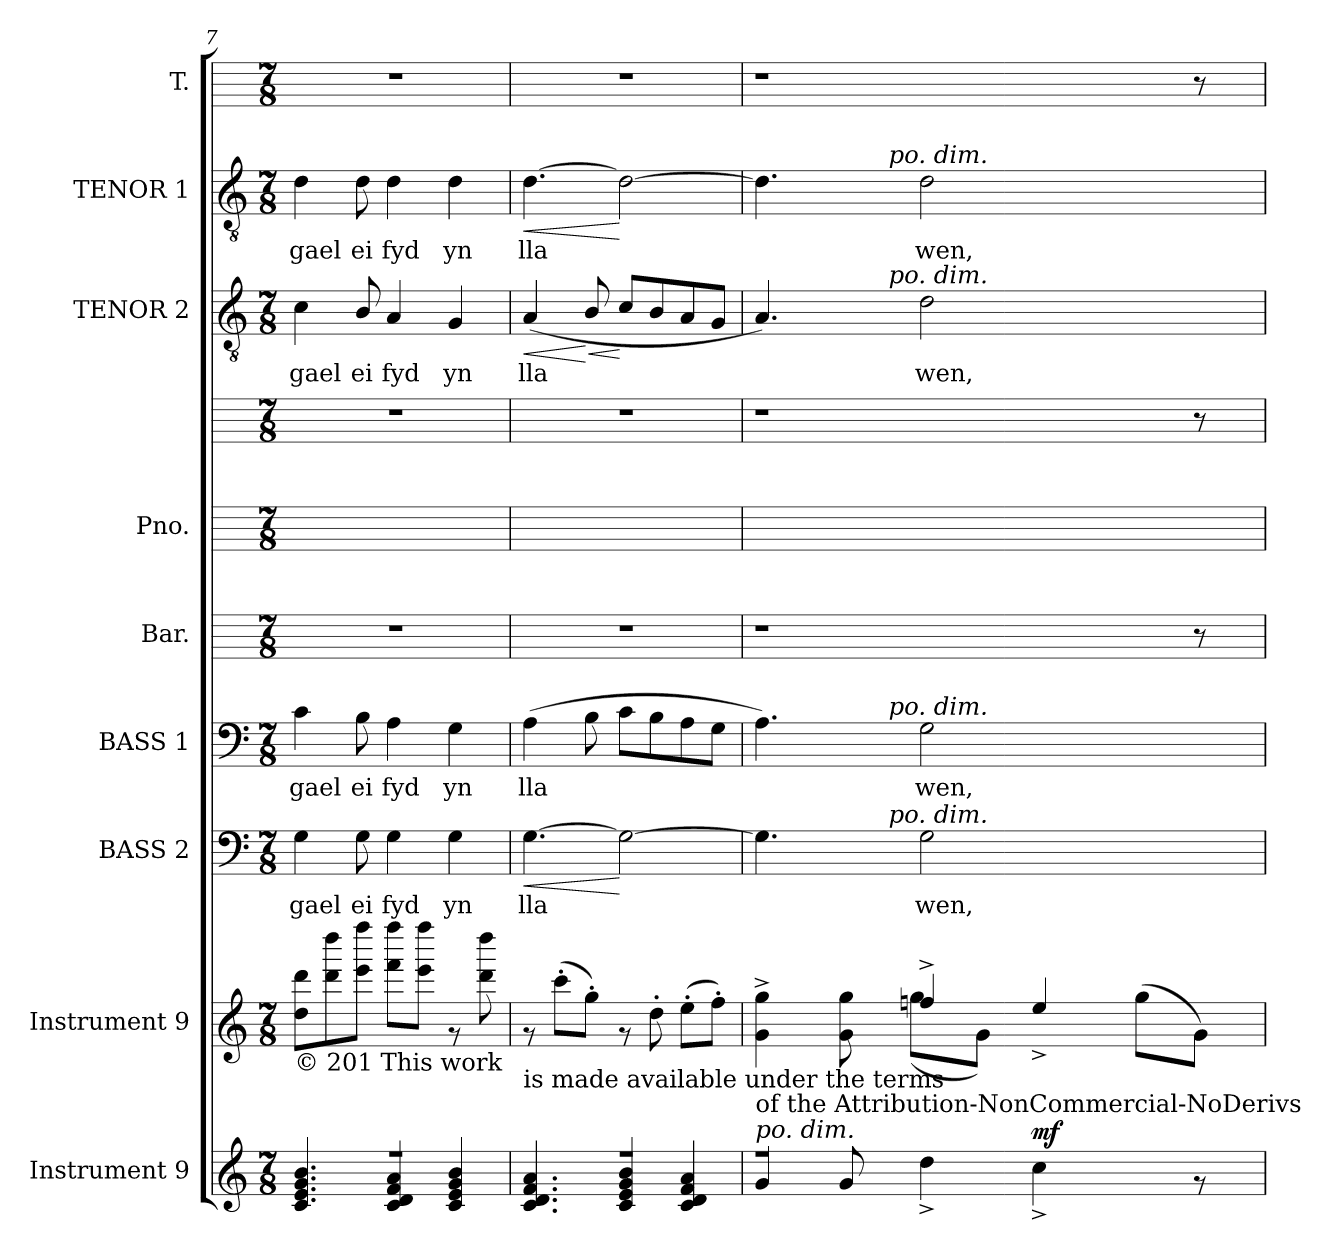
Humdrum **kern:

**kern	**dynam	**kern	**kern	**text	**dynam	**kern	**text	**kern	**kern	**kern	**kern	**text	**dynam	**kern	**text	**dynam	**kern
*part9	*part9	*part8	*part7	*part7	*part7	*part6	*part6	*part5	*part4	*part4	*part3	*part3	*part3	*part2	*part2	*part2	*part1
*staff10	*staff10	*staff9	*staff8	*staff8	*staff8	*staff7	*staff7	*staff6	*staff5	*staff4	*staff3	*staff3	*staff3	*staff2	*staff2	*staff2	*staff1
*I"Instrument 9	*	*I"Instrument 9	*I"BASS 2	*	*	*I"BASS 1	*	*I"Bar.	*I"Pno.	*	*I"TENOR 2	*	*	*I"TENOR 1	*	*	*I"T.
*	*	*	*I'B. 2	*	*	*I'B. 1	*	*I'Bar.	*	*	*I'T. 2	*	*	*I'T. 1	*	*	*
*clefG2	*	*clefG2	*clefF4	*	*	*clefF4	*	*	*	*	*clefGv2	*	*	*clefGv2	*	*	*
*ITrd-3c-5	*	*ITrd-3c-5	*ITrd-3c-5	*	*	*ITrd-3c-5	*	*ITrd-3c-5	*ITrd-3c-5	*ITrd-3c-5	*ITrd-3c-5	*	*	*ITrd-3c-5	*	*	*ITrd-3c-5
*k[b-]	*	*k[b-]	*k[b-]	*	*	*k[b-]	*	*k[b-]	*k[b-]	*k[b-]	*k[b-]	*	*	*k[b-]	*	*	*k[b-]
*F:	*	*F:	*F:	*	*	*F:	*	*F:	*F:	*F:	*F:	*	*	*F:	*	*	*F:
*M7/8	*	*M7/8	*M7/8	*	*	*M7/8	*	*M7/8	*M7/8	*M7/8	*M7/8	*	*	*M7/8	*	*	*M7/8
=7	=7	=7	=7	=7	=7	=7	=7	=7	=7	=7	=7	=7	=7	=7	=7	=7	=7
*^	*	*	*	*	*	*	*	*	*	*	*	*	*	*	*	*	*
!	!	!	!LO:TX:b:t=© 201 This work	!	!	!	!	!	!	!	!	!	!	!	!	!	!	!
!	!	!	!	!	!LO:LY:b:cj	!	!	!LO:LY:b:cj	!	!	!	!	!LO:LY:b:cj	!	!	!LO:LY:b:cj	!	!
2..r	4.ee/ 4.cc/ 4.f/ 4.a/	.	8ggg\ 8gg\L	4c\	gael	.	4f\	gael	2..r	2..ryy	2..r	4f\	gael	.	4g\	gael	.	2..r
.	.	.	8gggg\ 8ggg\	.	.	.	.	.	.	.	.	.	.	.	.	.	.	.
!	!	!	!	!	!LO:LY:b:cj	!	!	!LO:LY:b:cj	!	!	!	!	!LO:LY:b:cj	!	!	!LO:LY:b:cj	!	!
.	.	.	8aaa\ 8bbbb-\J	8c\	ei	.	8e\	ei	.	.	.	8e/	ei	.	8g\	ei	.	.
!	!	!	!	!	!LO:LY:b:cj	!	!	!LO:LY:b:cj	!	!	!	!	!LO:LY:b:cj	!	!	!LO:LY:b:cj	!	!
.	4dd/ 4b-/ 4f/ 4g/	.	8bbb-\ 8bbbb-\L	4c\	fyd	.	4d\	fyd	.	.	.	4d/	fyd	.	4g\	fyd	.	.
.	.	.	8aaa\ 8bbbb-\J	.	.	.	.	.	.	.	.	.	.	.	.	.	.	.
!	!	!	!	!	!LO:LY:b:cj	!	!	!LO:LY:b:cj	!	!	!	!	!LO:LY:b:cj	!	!	!LO:LY:b:cj	!	!
.	4cc/ 4a/ 4f/ 4ee/	.	8rf	4c\	yn	.	4c\	yn	.	.	.	4c/	yn	.	4g\	yn	.	.
.	.	.	8ggg\ 8gggg\	.	.	.	.	.	.	.	.	.	.	.	.	.	.	.
=8	=8	=8	=8	=8	=8	=8	=8	=8	=8	=8	=8	=8	=8	=8	=8	=8	=8	=8
!	!	!	!LO:TX:b:t=is made available under the terms	!	!	!	!	!	!	!	!	!	!	!	!	!	!	!
!	!	!	!	!	!LO:LY:b:cj	!LO:HP:b	!	!LO:LY:b:cj	!	!	!	!	!LO:LY:b:cj	!LO:HP:b	!	!LO:LY:b:cj	!LO:HP:b	!
2..r	4.dd/ 4.b-/ 4.f/ 4.g/	.	8rf	[>4.c\	lla	<	(>4d\	lla	2..r	2..ryy	2..r	(<4d/	lla	<	[>4.g\	lla	<	2..r
.	.	.	(>8fff'>\L	.	.	.	.	.	.	.	.	.	.	.	.	.	.	.
!	!	!	!	!	!	!	!	!LO:LY:b:cj	!	!	!	!	!LO:LY:b:cj	!LO:HP:n=1:b	!	!	!	!
.	.	.	8ccc'>\J)	.	.	.	8e\	.	.	.	.	8e/	.	[ <	.	.	.	.
!	!	!	!	!	!LO:LY:b:cj	!	!	!LO:LY:b:cj	!	!	!	!	!LO:LY:b:cj	!	!	!LO:LY:b:cj	!	!
.	4ee/ 4a/ 4f/ 4cc/	.	8rf	2c\_>	.	[	8f\L	.	.	.	.	8f/L	.	[	2g\_>	.	[	.
!	!	!	!	!	!	!	!	!LO:LY:b:cj	!	!	!	!	!LO:LY:b:cj	!	!	!	!	!
.	.	.	8gg'>\	.	.	.	8e\	.	.	.	.	8e/	.	.	.	.	.	.
!	!	!	!	!	!	!	!	!LO:LY:b:cj	!	!	!	!	!LO:LY:b:cj	!	!	!	!	!
.	4dd/ 4b-/ 4f/ 4g/	.	(>8aa'>\L	.	.	.	8d\	.	.	.	.	8d/	.	.	.	.	.	.
!	!	!	!	!	!	!	!	!LO:LY:b:cj	!	!	!	!	!LO:LY:b:cj	!	!	!	!	!
.	.	.	8bb-'>\J)	.	.	.	8c\J	.	.	.	.	8c/J	.	.	.	.	.	.
=9	=9	=9	=9	=9	=9	=9	=9	=9	=9	=9	=9	=9	=9	=9	=9	=9	=9	=9
*	*	*	*^	*	*	*	*	*	*	*	*	*	*	*	*	*	*	*
!	!	!	!LO:TX:b:t=of the Attribution-NonCommercial-NoDerivs	!	!	!	!	!	!	!	!	!	!	!	!	!	!	!	!
!LO:TX:a:i:t=po. dim.	!	!	!	!	!	!	!	!	!	!	!	!	!	!	!	!	!	!	!
!	!	!	!	!	!	!LO:LY:b:cj	!	!	!LO:LY:b:cj	!	!	!	!	!LO:LY:b:cj	!	!	!LO:LY:b:cj	!	!
*	*	*	*	*	*^	*	*	*^	*	*	*	*	*^	*	*	*^	*	*	*
1r	4cc/	.	4.ryy	4cc\^> 4ccc\^>	4.c\]	4ryy	.	.	4.d\)	4ryy	.	1r	1ryy	1r	4.d/)	4ryy	.	.	4.g\]	4ryy	.	.	1r
.	8cc/	.	.	8ccc\ 8cc\	.	16.ryy	.	.	.	16.ryy	.	.	.	.	.	16.ryy	.	.	.	16.ryy	.	.	.
!	!	!	!	!	!	!	!	!	!	!	!	!	!	!	!	!	!	!	!	!LO:TX:a:i:t=po. dim.	!	!	!
!	!	!	!	!	!	!	!	!	!	!	!	!	!	!	!	!LO:TX:a:i:t=po. dim.	!	!	!	!	!	!	!
!	!	!	!	!	!	!	!	!	!	!LO:TX:a:i:t=po. dim.	!	!	!	!	!	!	!	!	!	!	!	!	!
!	!	!	!	!	!	!LO:TX:a:i:t=po. dim.	!	!	!	!	!	!	!	!	!	!	!	!	!	!	!	!	!
.	.	.	.	.	.	2ryy	.	.	.	2ryy	.	.	.	.	.	2ryy	.	.	.	2ryy	.	.	.
!	!	!	!	!	!	!	!LO:LY:b:cj	!	!	!	!LO:LY:b:cj	!	!	!	!	!	!LO:LY:b:cj	!	!	!	!LO:LY:b:cj	!	!
.	4gg^>\	.	4bb-X^>/	(<8ccc\L	2c\	.	wen,	.	2c\	.	wen,	.	.	.	2g\	.	wen,	.	2g\	.	wen,	.	.
.	.	.	.	8cc\J)	.	.	.	.	.	.	.	.	.	.	.	.	.	.	.	.	.	.	.
!	!	!LO:DY:a	!	!	!	!	!	!	!	!	!	!	!	!	!	!	!	!	!	!	!	!	!
.	4ff^>\	mf	4aa^>/	4ryy	.	.	.	.	.	.	.	.	.	.	.	.	.	.	.	.	.	.	.
.	.	.	.	.	.	4ryy	.	.	.	4ryy	.	.	.	.	.	4ryy	.	.	.	4ryy	.	.	.
.	4ryy	.	4ryy	(<8ccc\L	4ryy	.	.	.	4ryy	.	.	.	.	.	4ryy	.	.	.	4ryy	.	.	.	.
8rf	.	.	.	8cc\J)	.	.	.	.	.	.	.	8r	8ryy	8r	.	.	.	.	.	.	.	.	8r
.	.	.	.	.	.	32ryy	.	.	.	32ryy	.	.	.	.	.	32ryy	.	.	.	32ryy	.	.	.
*v	*v	*	*	*	*v	*v	*	*	*v	*v	*	*	*	*	*v	*v	*	*	*v	*v	*	*	*
*	*	*v	*v	*	*	*	*	*	*	*	*	*	*	*	*	*	*	*
=	=	=	=	=	=	=	=	=	=	=	=	=	=	=	=	=	=
*-	*-	*-	*-	*-	*-	*-	*-	*-	*-	*-	*-	*-	*-	*-	*-	*-	*-
